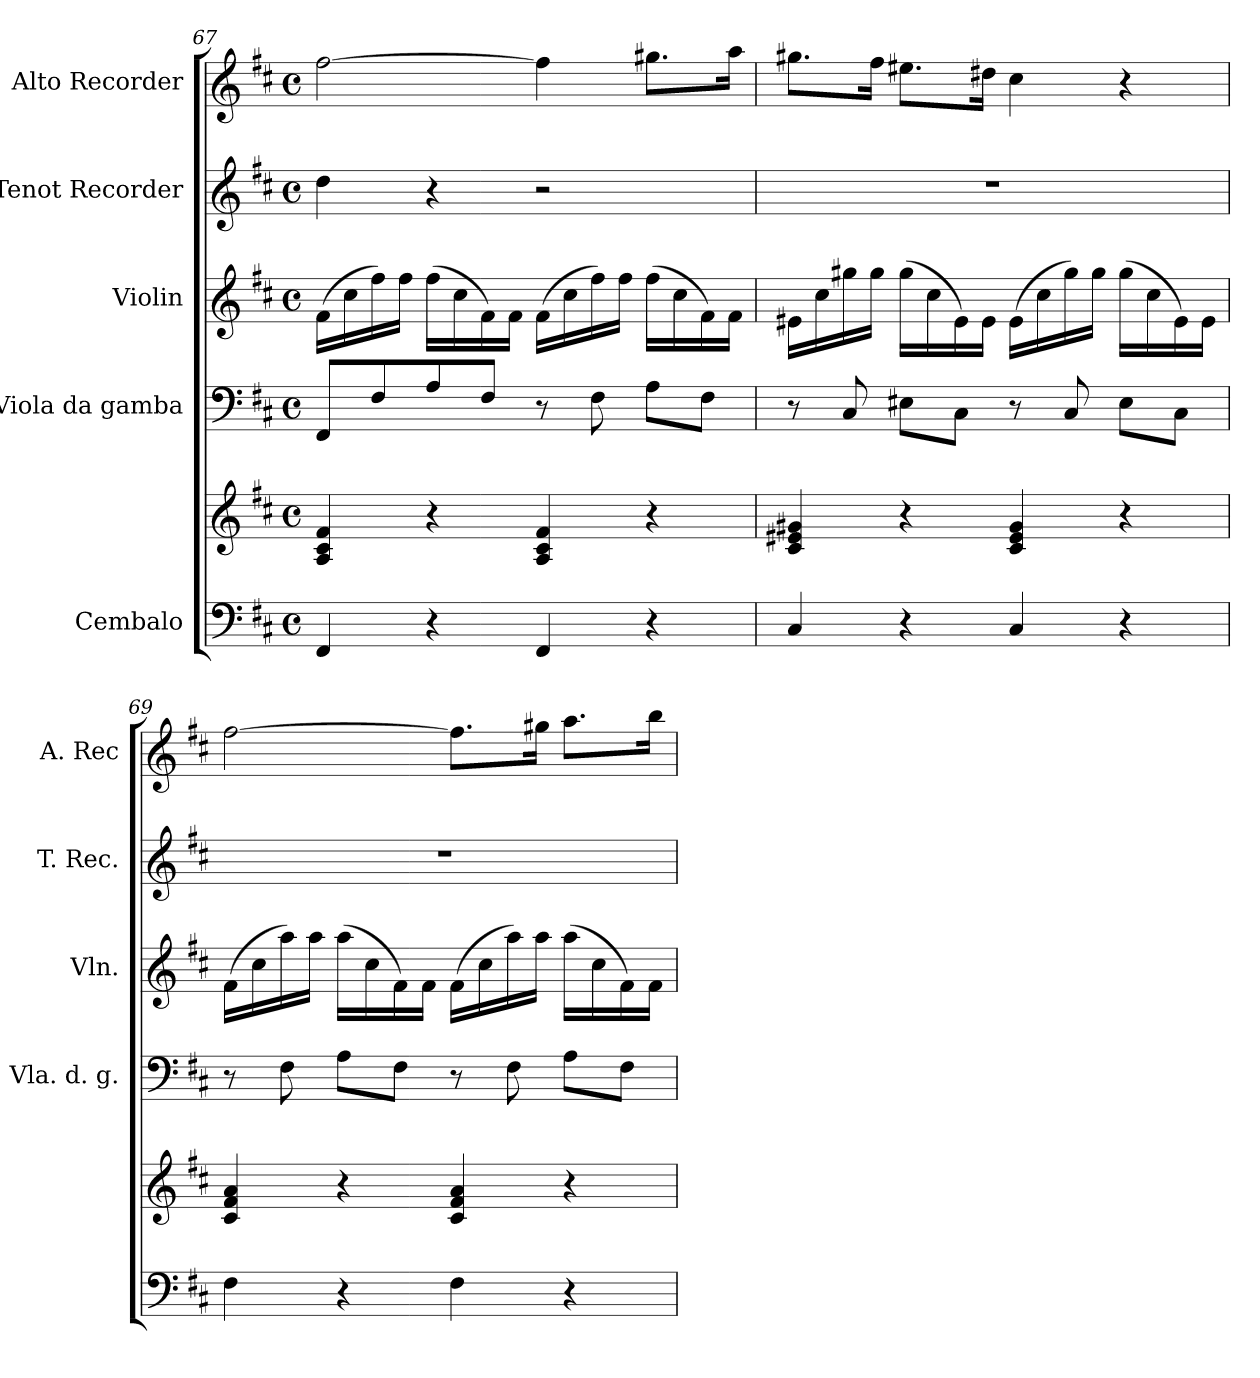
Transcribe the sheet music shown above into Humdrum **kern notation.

**kern	**kern	**kern	**kern	**kern	**kern
*part5	*part5	*part4	*part3	*part2	*part1
*staff6	*staff5	*staff4	*staff3	*staff2	*staff1
*I"Cembalo	*	*I"Viola da gamba	*I"Violin	*I"Tenot Recorder	*I"Alto Recorder
*	*	*I'Vla. d. g.	*I'Vln.	*I'T. Rec.	*I'A. Rec
*clefF4	*clefG2	*clefF4	*clefG2	*clefG2	*clefG2
*k[f#c#]	*k[f#c#]	*k[f#c#]	*k[f#c#]	*k[f#c#]	*k[f#c#]
*M4/4	*M4/4	*M4/4	*M4/4	*M4/4	*M4/4
*met(c)	*met(c)	*met(c)	*met(c)	*met(c)	*met(c)
=67	=67	=67	=67	=67	=67
4FF#/	4A/ 4c#/ 4f#/	8FF#/L	(16f#\LL	4dd\	[2ff#\
.	.	.	16cc#\	.	.
.	.	8F#/	16ff#\)	.	.
.	.	.	16ff#\JJ	.	.
4r	4r	8A/	(16ff#\LL	4r	.
.	.	.	16cc#\	.	.
.	.	8F#/J	16f#\)	.	.
.	.	.	16f#\JJ	.	.
4FF#/	4A/ 4c#/ 4f#/	8r	(16f#\LL	2r	4ff#\]
.	.	.	16cc#\	.	.
.	.	8F#\	16ff#\)	.	.
.	.	.	16ff#\JJ	.	.
4r	4r	8A\L	(16ff#\LL	.	8.gg#X\L
.	.	.	16cc#\	.	.
.	.	8F#\J	16f#\)	.	.
.	.	.	16f#\JJ	.	16aa\Jk
=68	=68	=68	=68	=68	=68
4C#/	4c#/ 4e#X/ 4g#X/	8r	16e#X\LL	1r	8.gg#X\L
.	.	.	16cc#\	.	.
.	.	8C#/	16gg#X\	.	.
.	.	.	16gg#\JJ	.	16ff#\Jk
4r	4r	8E#X\L	(16gg#\LL	.	8.ee#X\L
.	.	.	16cc#\	.	.
.	.	8C#\J	16e#\)	.	.
.	.	.	16e#\JJ	.	16dd#X\Jk
4C#/	4c#/ 4e#/ 4g#/	8r	(16e#\LL	.	4cc#\
.	.	.	16cc#\	.	.
.	.	8C#/	16gg#\)	.	.
.	.	.	16gg#\JJ	.	.
4r	4r	8E#\L	(16gg#\LL	.	4r
.	.	.	16cc#\	.	.
.	.	8C#\J	16e#\)	.	.
.	.	.	16e#\JJ	.	.
=69	=69	=69	=69	=69	=69
4F#\	4c#/ 4f#/ 4a/	8r	(16f#\LL	1r	[2ff#\
.	.	.	16cc#\	.	.
.	.	8F#\	16aa\)	.	.
.	.	.	16aa\JJ	.	.
4r	4r	8A\L	(16aa\LL	.	.
.	.	.	16cc#\	.	.
.	.	8F#\J	16f#\)	.	.
.	.	.	16f#\JJ	.	.
4F#\	4c#/ 4f#/ 4a/	8r	(16f#\LL	.	8.ff#\L]
.	.	.	16cc#\	.	.
.	.	8F#\	16aa\)	.	.
.	.	.	16aa\JJ	.	16gg#X\Jk
4r	4r	8A\L	(16aa\LL	.	8.aa\L
.	.	.	16cc#\	.	.
.	.	8F#\J	16f#\)	.	.
.	.	.	16f#\JJ	.	16bb\Jk
=	=	=	=	=	=
*-	*-	*-	*-	*-	*-
